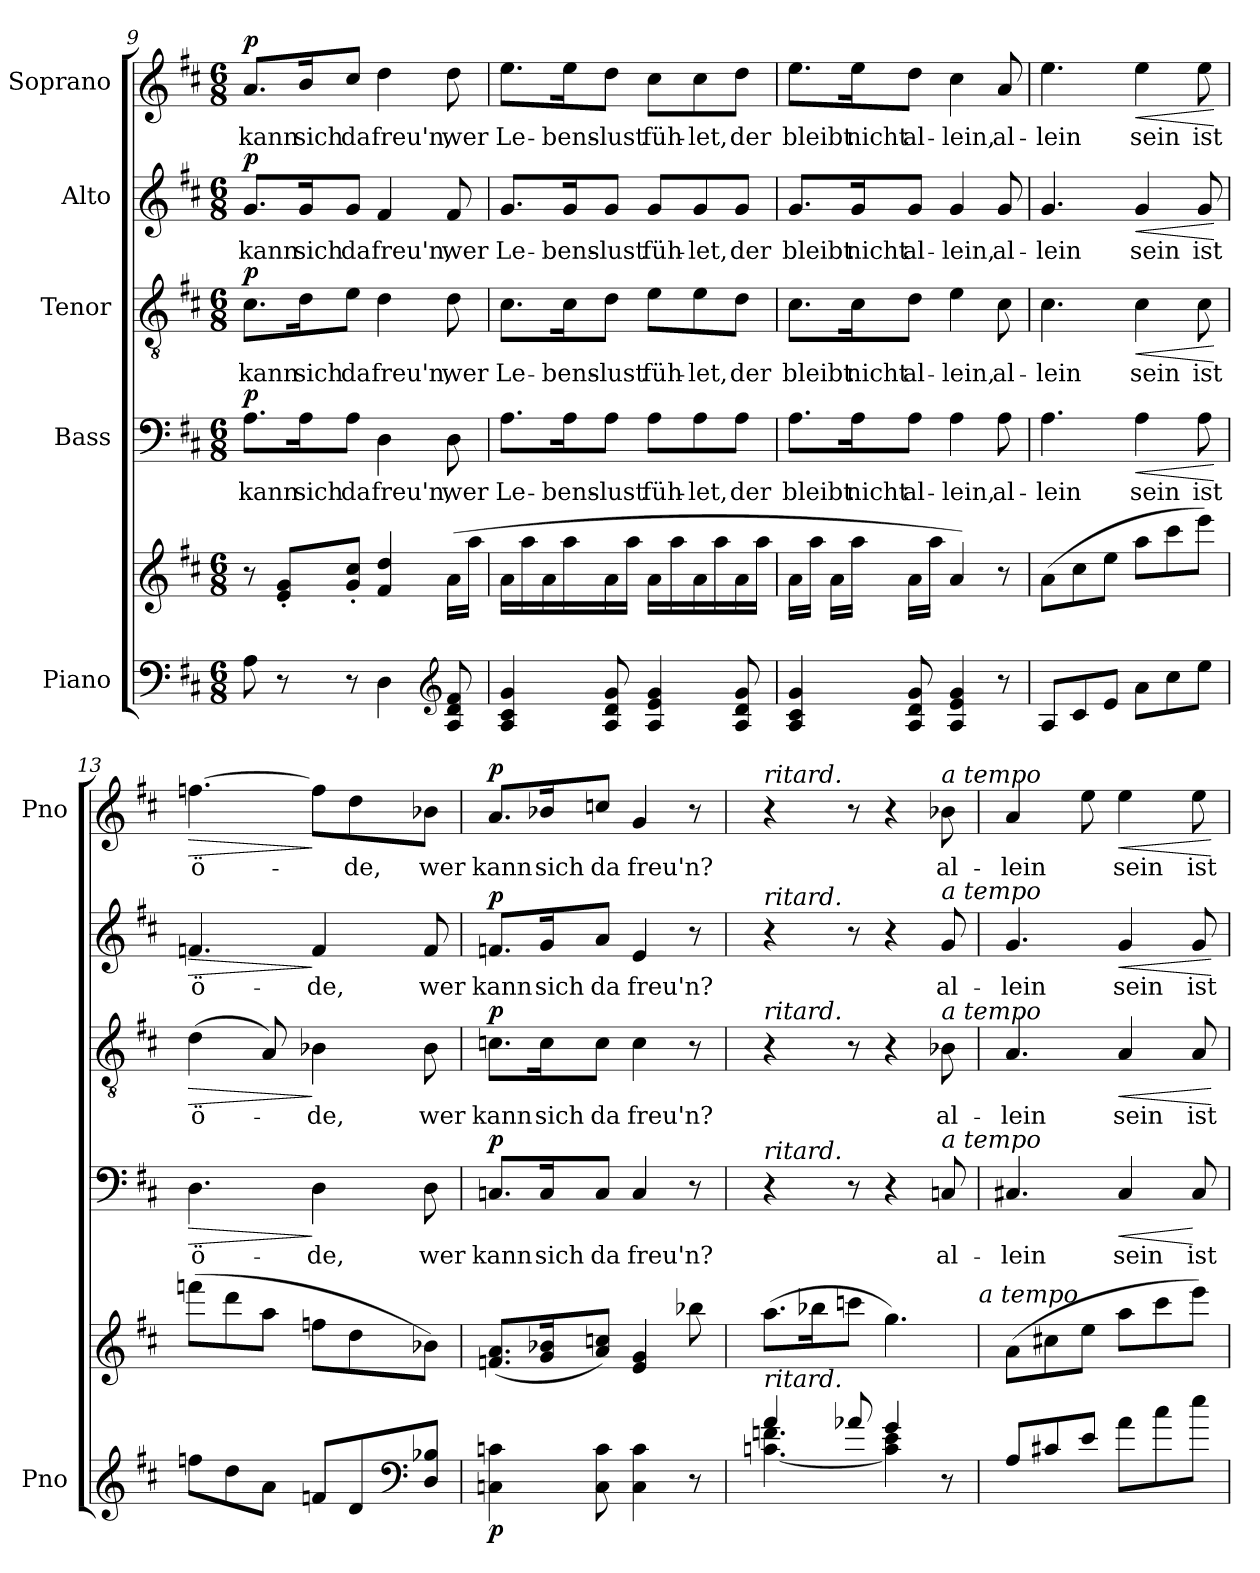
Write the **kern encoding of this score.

**kern	**kern	**dynam	**kern	**text	**dynam	**kern	**text	**dynam	**kern	**text	**dynam	**kern	**text	**dynam
*part5	*part5	*part5	*part4	*part4	*part4	*part3	*part3	*part3	*part2	*part2	*part2	*part1	*part1	*part1
*staff6	*staff5	*staff5/6	*staff4	*staff4	*staff4	*staff3	*staff3	*staff3	*staff2	*staff2	*staff2	*staff1	*staff1	*staff1
*I"Piano	*	*	*I"Bass	*	*	*I"Tenor	*	*	*I"Alto	*	*	*I"Soprano	*	*
*I'Pno	*	*	*	*	*	*	*	*	*	*	*	*I'Pno	*	*
*clefF4	*clefG2	*	*clefF4	*	*	*clefGv2	*	*	*clefG2	*	*	*clefG2	*	*
*k[f#c#]	*k[f#c#]	*	*k[f#c#]	*	*	*k[f#c#]	*	*	*k[f#c#]	*	*	*k[f#c#]	*	*
*D:	*D:	*	*D:	*	*	*D:	*	*	*D:	*	*	*D:	*	*
*M6/8	*M6/8	*	*M6/8	*	*	*M6/8	*	*	*M6/8	*	*	*M6/8	*	*
=9	=9	=9	=9	=9	=9	=9	=9	=9	=9	=9	=9	=9	=9	=9
!	!	!	!	!LO:LY:b	!LO:DY:b	!	!LO:LY:b	!LO:DY:b	!	!LO:LY:b	!LO:DY:b	!	!LO:LY:b	!LO:DY:b
8A\	8r	.	8.A\L	kann	p	8.c#\L	kann	p	8.g/L	kann	p	8.a/L	kann	p
8r	8e/' 8g/'L	.	.	.	.	.	.	.	.	.	.	.	.	.
!	!	!	!	!LO:LY:b	!	!	!LO:LY:b	!	!	!LO:LY:b	!	!	!LO:LY:b	!
.	.	.	16A\K	sich	.	16d\K	sich	.	16g/K	sich	.	16b/K	sich	.
!	!	!	!	!LO:LY:b	!	!	!LO:LY:b	!	!	!LO:LY:b	!	!	!LO:LY:b	!
8r	8g/' 8cc#/'J	.	8A\J	da	.	8e\J	da	.	8g/J	da	.	8cc#/J	da	.
!	!	!	!	!LO:LY:b	!	!	!LO:LY:b	!	!	!LO:LY:b	!	!	!LO:LY:b	!
4D\	4f#/ 4dd/	.	4D\	freu'n,	.	4d\	freu'n,	.	4f#/	freu'n,	.	4dd\	freu'n,	.
*clefG2	*	*	*	*	*	*	*	*	*	*	*	*	*	*
!	!	!	!	!LO:LY:b	!	!	!LO:LY:b	!	!	!LO:LY:b	!	!	!LO:LY:b	!
8A/ 8d/ 8f#/	(>16a\LL	.	8D\	wer	.	8d\	wer	.	8f#/	wer	.	8dd\	wer	.
.	16aa\JJ	.	.	.	.	.	.	.	.	.	.	.	.	.
!!LO:PB:g=z
=10	=10	=10	=10	=10	=10	=10	=10	=10	=10	=10	=10	=10	=10	=10
!	!	!	!	!LO:LY:b	!	!	!LO:LY:b	!	!	!LO:LY:b	!	!	!LO:LY:b	!
4A/ 4c#/ 4g/	16a\LL	.	8.A\L	Le-	.	8.c#\L	Le-	.	8.g/L	Le-	.	8.ee\L	Le-	.
.	16aa\	.	.	.	.	.	.	.	.	.	.	.	.	.
.	16a\	.	.	.	.	.	.	.	.	.	.	.	.	.
!	!	!	!	!LO:LY:b	!	!	!LO:LY:b	!	!	!LO:LY:b	!	!	!LO:LY:b	!
.	16aa\	.	16A\K	-bens-	.	16c#\K	-bens-	.	16g/K	-bens-	.	16ee\K	-bens-	.
!	!	!	!	!LO:LY:b	!	!	!LO:LY:b	!	!	!LO:LY:b	!	!	!LO:LY:b	!
8A/ 8d/ 8g/	16a\	.	8A\J	-lust	.	8d\J	-lust	.	8g/J	-lust	.	8dd\J	-lust	.
.	16aa\JJ	.	.	.	.	.	.	.	.	.	.	.	.	.
!	!	!	!	!LO:LY:b	!	!	!LO:LY:b	!	!	!LO:LY:b	!	!	!LO:LY:b	!
4A/ 4e/ 4g/	16a\LL	.	8A\L	füh-	.	8e\L	füh-	.	8g/L	füh-	.	8cc#\L	füh-	.
.	16aa\	.	.	.	.	.	.	.	.	.	.	.	.	.
!	!	!	!	!LO:LY:b	!	!	!LO:LY:b	!	!	!LO:LY:b	!	!	!LO:LY:b	!
.	16a\	.	8A\	-let,	.	8e\	-let,	.	8g/	-let,	.	8cc#\	-let,	.
.	16aa\	.	.	.	.	.	.	.	.	.	.	.	.	.
!	!	!	!	!LO:LY:b	!	!	!LO:LY:b	!	!	!LO:LY:b	!	!	!LO:LY:b	!
8A/ 8d/ 8g/	16a\	.	8A\J	der	.	8d\J	der	.	8g/J	der	.	8dd\J	der	.
.	16aa\JJ	.	.	.	.	.	.	.	.	.	.	.	.	.
=11	=11	=11	=11	=11	=11	=11	=11	=11	=11	=11	=11	=11	=11	=11
!	!	!	!	!LO:LY:b	!	!	!LO:LY:b	!	!	!LO:LY:b	!	!	!LO:LY:b	!
4A/ 4c#/ 4g/	16a\LL	.	8.A\L	bleibt	.	8.c#\L	bleibt	.	8.g/L	bleibt	.	8.ee\L	bleibt	.
.	16aa\JJ	.	.	.	.	.	.	.	.	.	.	.	.	.
.	16a\LL	.	.	.	.	.	.	.	.	.	.	.	.	.
!	!	!	!	!LO:LY:b	!	!	!LO:LY:b	!	!	!LO:LY:b	!	!	!LO:LY:b	!
.	16aa\JJ	.	16A\K	nicht	.	16c#\K	nicht	.	16g/K	nicht	.	16ee\K	nicht	.
!	!	!	!	!LO:LY:b	!	!	!LO:LY:b	!	!	!LO:LY:b	!	!	!LO:LY:b	!
8A/ 8d/ 8g/	16a\LL	.	8A\J	al-	.	8d\J	al-	.	8g/J	al-	.	8dd\J	al-	.
.	16aa\JJ	.	.	.	.	.	.	.	.	.	.	.	.	.
!	!	!	!	!LO:LY:b	!	!	!LO:LY:b	!	!	!LO:LY:b	!	!	!LO:LY:b	!
4A/ 4e/ 4g/	4a/)	.	4A\	-lein,	.	4e\	-lein,	.	4g/	-lein,	.	4cc#\	-lein,	.
!	!	!	!	!LO:LY:b	!	!	!LO:LY:b	!	!	!LO:LY:b	!	!	!LO:LY:b	!
8r	8r	.	8A\	al-	.	8c#\	al-	.	8g/	al-	.	8a/	al-	.
=12	=12	=12	=12	=12	=12	=12	=12	=12	=12	=12	=12	=12	=12	=12
!	!	!	!	!LO:LY:b	!	!	!LO:LY:b	!	!	!LO:LY:b	!	!	!LO:LY:b	!
8A/L	(>8a\L	.	4.A\	-lein	.	4.c#\	-lein	.	4.g/	-lein	.	4.ee\	-lein	.
8c#/	8cc#\	.	.	.	.	.	.	.	.	.	.	.	.	.
8e/J	8ee\J	.	.	.	.	.	.	.	.	.	.	.	.	.
!	!	!	!	!LO:LY:b	!LO:HP:b	!	!LO:LY:b	!LO:HP:b	!	!LO:LY:b	!LO:HP:b	!	!LO:LY:b	!LO:HP:b
8a\L	8aa\L	.	4A\	sein	<	4c#\	sein	<	4g/	sein	<	4ee\	sein	<
8cc#\	8ccc#\	.	.	.	.	.	.	.	.	.	.	.	.	.
!	!	!	!	!LO:LY:b	!	!	!LO:LY:b	!	!	!LO:LY:b	!	!	!LO:LY:b	!
8ee\J	8eee\J)	.	8A\	ist	.	8c#\	ist	.	8g/	ist	.	8ee\	ist	.
.	.	.	.	.	[	.	.	[	.	.	[	.	.	[
=13	=13	=13	=13	=13	=13	=13	=13	=13	=13	=13	=13	=13	=13	=13
!	!	!	!	!LO:LY:b	!LO:HP:b	!	!LO:LY:b	!LO:HP:b	!	!LO:LY:b	!LO:HP:b	!	!LO:LY:b	!LO:HP:b
8ffn\L	(>8fffn\L	.	4.D\	ö-	>	(>4d\	ö-	>	4.fn/	ö-	>	[4.ffn\	ö-	>
8dd\	8ddd\	.	.	.	.	.	.	.	.	.	.	.	.	.
8a\J	8aa\J	.	.	.	.	8A/)	.	.	.	.	.	.	.	.
!	!	!	!	!LO:LY:b	!	!	!LO:LY:b	!	!	!LO:LY:b	!	!	!	!
8fn/L	8ffn\L	.	4D\	-de,	]	4B-X\	-de,	]	4f/	-de,	]	8ff\L]	.	]
!	!	!	!	!	!	!	!	!	!	!	!	!	!LO:LY:b	!
8d/	8dd\	.	.	.	.	.	.	.	.	.	.	8dd\	-de,	.
*clefF4	*	*	*	*	*	*	*	*	*	*	*	*	*	*
!	!	!	!	!LO:LY:b	!	!	!LO:LY:b	!	!	!LO:LY:b	!	!	!LO:LY:b	!
8D/ 8B-X/J	8b-X\J)	.	8D\	wer	.	8B-\	wer	.	8f/	wer	.	8b-X\J	wer	.
!!LO:PB:g=z
=14	=14	=14	=14	=14	=14	=14	=14	=14	=14	=14	=14	=14	=14	=14
!	!	!LO:DY:b=2	!	!LO:LY:b	!LO:DY:b	!	!LO:LY:b	!LO:DY:b	!	!LO:LY:b	!LO:DY:b	!	!LO:LY:b	!LO:DY:b
4Cn\ 4cn\	(<8.fn/ 8.a/L	p	8.Cn/L	kann	p	8.cn\L	kann	p	8.fn/L	kann	p	8.a/L	kann	p
!	!	!	!	!LO:LY:b	!	!	!LO:LY:b	!	!	!LO:LY:b	!	!	!LO:LY:b	!
.	16g/ 16b-X/K	.	16C/K	sich	.	16c\K	sich	.	16g/K	sich	.	16b-X/K	sich	.
!	!	!	!	!LO:LY:b	!	!	!LO:LY:b	!	!	!LO:LY:b	!	!	!LO:LY:b	!
8C\ 8c\	8a/ 8ccn/J)	.	8C/J	da	.	8c\J	da	.	8a/J	da	.	8ccn/J	da	.
!	!	!	!	!LO:LY:b	!	!	!LO:LY:b	!	!	!LO:LY:b	!	!	!LO:LY:b	!
4C\ 4c\	4e/ 4g/	.	4C/	freu'n?	.	4c\	freu'n?	.	4e/	freu'n?	.	4g/	freu'n?	.
8r	8bb-X\	.	8r	.	.	8r	.	.	8r	.	.	8r	.	.
=15	=15	=15	=15	=15	=15	=15	=15	=15	=15	=15	=15	=15	=15	=15
*^	*	*	*	*	*	*	*	*	*	*	*	*	*	*
!	!	!	!	!	!	!	!	!	!	!	!	!	!LO:TX:a:i:t=ritard.	!	!
!	!	!	!	!	!	!	!	!	!	!LO:TX:a:i:t=ritard.	!	!	!	!	!
!	!	!	!	!	!	!	!LO:TX:a:i:t=ritard.	!	!	!	!	!	!	!	!
!	!	!	!	!LO:TX:a:i:t=ritard.	!	!	!	!	!	!	!	!	!	!	!
!LO:TX:a:i:t=ritard.	!	!	!	!	!	!	!	!	!	!	!	!	!	!	!
4a/	[4.cn\ 4.fn\	(>8.aa\L	.	4r	.	.	4r	.	.	4r	.	.	4r	.	.
.	.	16bb-X\K	.	.	.	.	.	.	.	.	.	.	.	.	.
8a-X/	.	8cccn\J	.	8r	.	.	8r	.	.	8r	.	.	8r	.	.
4g/	4c\] 4e\	4.gg\)	.	4r	.	.	4r	.	.	4r	.	.	4r	.	.
!	!	!	!	!	!	!	!	!	!	!	!	!	!LO:TX:a:i:t=a tempo	!	!
!	!	!	!	!	!	!	!	!	!	!LO:TX:a:i:t=a tempo	!	!	!	!	!
!	!	!	!	!	!	!	!LO:TX:a:i:t=a tempo	!	!	!	!	!	!	!	!
!	!	!	!	!LO:TX:a:i:t=a tempo	!	!	!	!	!	!	!	!	!	!	!
!	!	!	!	!	!LO:LY:b	!	!	!LO:LY:b	!	!	!LO:LY:b	!	!	!LO:LY:b	!
8r	8ryy	.	.	8Cn/	al-	.	8B-X\	al-	.	8g/	al-	.	8b-X\	al-	.
!	!	!LO:TX:a:i:t=a tempo	!	!	!	!	!	!	!	!	!	!	!	!	!
=16	=16	=16	=16	=16	=16	=16	=16	=16	=16	=16	=16	=16	=16	=16	=16
!	!	!	!	!	!LO:LY:b	!	!	!LO:LY:b	!	!	!LO:LY:b	!	!	!LO:LY:b	!
*v	*v	*	*	*	*	*	*	*	*	*	*	*	*	*	*
8A/L	(>8a\L	.	4.C#X/	-lein	.	4.A/	-lein	.	4.g/	-lein	.	4a/	-lein	.
8c#X/	8cc#X\	.	.	.	.	.	.	.	.	.	.	.	.	.
8e/J	8ee\J	.	.	.	.	.	.	.	.	.	.	8ee\	.	.
!	!	!	!	!LO:LY:b	!LO:HP:b	!	!LO:LY:b	!LO:HP:b	!	!LO:LY:b	!LO:HP:b	!	!LO:LY:b	!LO:HP:b
8a\L	8aa\L	.	4C#/	sein	<	4A/	sein	<	4g/	sein	<	4ee\	sein	<
8cc#\	8ccc#\	.	.	.	.	.	.	.	.	.	.	.	.	.
!	!	!	!	!LO:LY:b	!	!	!LO:LY:b	!	!	!LO:LY:b	!	!	!LO:LY:b	!
8ee\J	8eee\J)	.	8C#/	ist	[	8A/	ist	.	8g/	ist	.	8ee\	ist	.
.	.	.	.	.	.	.	.	[	.	.	[	.	.	[
=	=	=	=	=	=	=	=	=	=	=	=	=	=	=
*-	*-	*-	*-	*-	*-	*-	*-	*-	*-	*-	*-	*-	*-	*-
